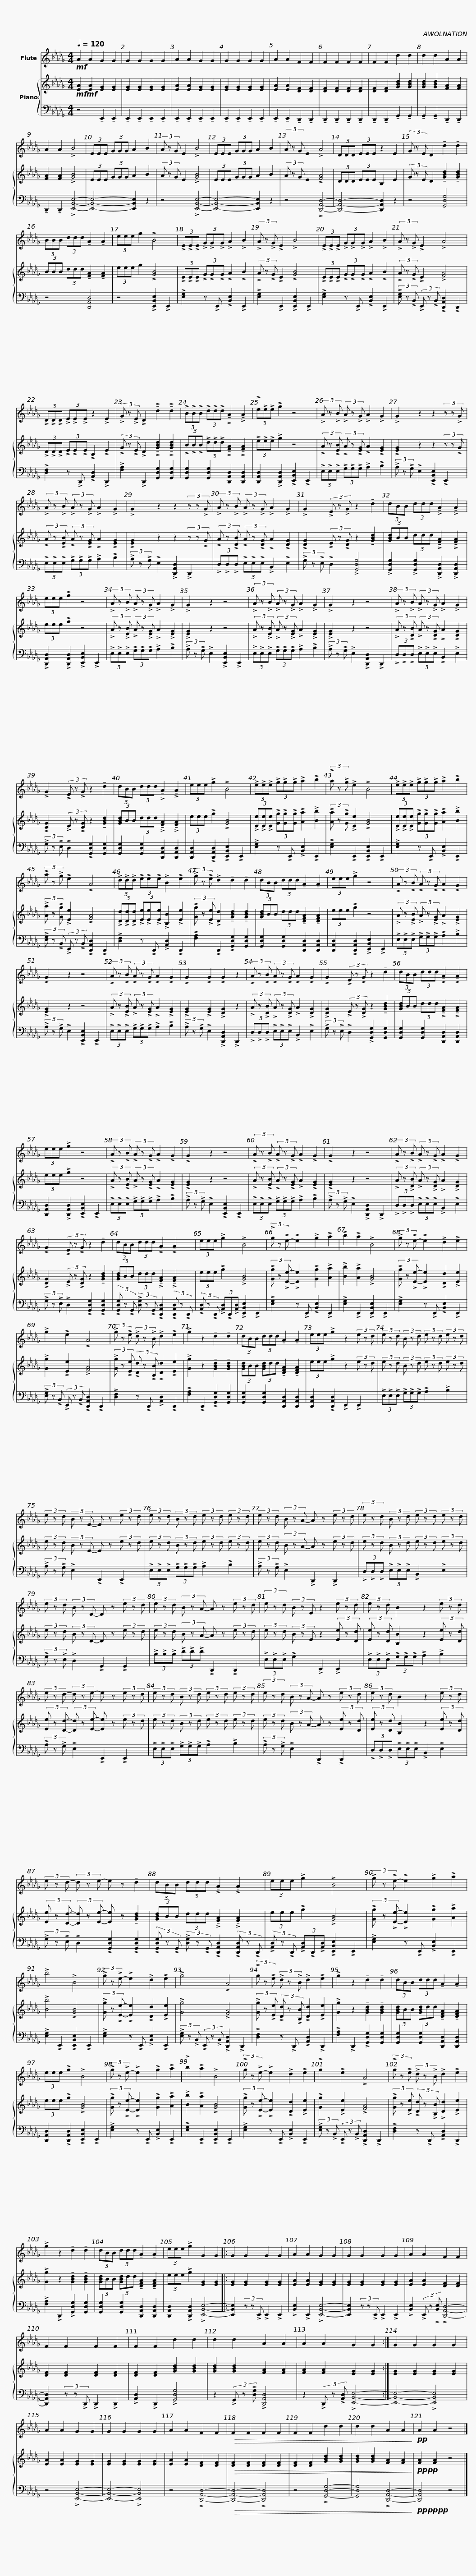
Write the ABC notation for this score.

X:1
%%score 1 { 2 | 3 }
L:1/8
Q:1/4=120
M:4/4
I:linebreak $
K:Db
V:1 treble
V:2 treble
V:3 bass
V:1
!mf! A2 A2 G2 G2 | G2 G2 G2 G2 | A2 A2 G2 G2 | G2 G2 G2 G2 | A2 A2 F2 F2 | %5
 F2 F2 F2 F2 | F2 F2 d2 d2 | d2 d2 A2 A2 | A2 A2 !>!B4 |$ (3EEE (3GGG A2 B2 | %10
 (3A z G E2 !>!B4 | (3EEE (3GGG A2 B2 | (3A z G E2 !>!A4 | (3DDD (3EEE z2 E2 | (3G z E D2 !tenuto!d2 !tenuto!d2 | %15
 (3BBB (3ddd !tenuto!A2 !tenuto!A2 |$ (3eee g2 !>!B4 | (3!>!E!>!E!>!E (3!>!G!>!G!>!G !>!A2 !>!B2 | (3!>!A z !>!G !>!E2 !>!B4 | (3!>!E!>!E!>!E (3!>!G!>!G!>!G !>!A2 !>!B2 | %20
 (3!>!A z !>!G !>!E2 !>!A4 | (3!>!D!>!D!>!D (3!>!E!>!E!>!E z2 !>!E2 |$ (3!>!G z !>!E !>!D2 !>!!tenuto!d2 !>!!tenuto!d2 | (3!>!B!>!B!>!B (3!>!d!>!d!>!d !>!!tenuto!A2 !>!!tenuto!A2 | (3!>!e!>!e!>!e !>!g2 z4 | %25
 (3!>!A z !>!B (3!>!A z !>!G !>!A2 !>!G2 | !>!G2 z2 z2 (3z z !>!G | (3!>!A z !>!B (3!>!A z !>!G !>!A2 !>!G2 |$ !>!G2 z2 z2 (3z z !>!G | (3!>!A z !>!B (3!>!A z !>!G !>!A2 !>!G2 | %30
 !>!G2 (3!>!E z !>!G z2 !tenuto!d2 | (3dBB (3ddd !>!!tenuto!A2 !>!!tenuto!A2 | (3eee !>!g2 z4 | (3!>!A z !>!B (3!>!A z !>!G !>!A2 !>!G2 |$ !>!G2 z2 z4 | %35
 (3!>!A z !>!B (3!>!A z !>!G !>!A2 !>!G2 | !>!G2 z2 z4 | (3!>!A z !>!B (3!>!A z !>!G !>!A2 !>!G2 | !>!G2 (3!>!E z !>!G z2 !tenuto!d2 | (3dBB (3ddd !>!!tenuto!A2 !>!!tenuto!A2 |$ %40
 (3eee !>!g2 !>!B4 | (3!>!e!>!e!>!e (3!>!g!>!g!>!g !>!a2 !>!b2 | (3!>!a z !>!g !>!e2 !>!B4 | (3!>!e!>!e!>!e (3!>!g!>!g!>!g !>!a2 !>!b2 | (3!>!a z !>!g !>!e2 !>!A4 | %45
 (3!>!d!>!d!>!d (3!>!e!>!e!>!e !>!B2 !>!e2 |$ (3!>!g z !>!e !>!d2 !tenuto!d2 !tenuto!d2 | (3dBB (3ddd !tenuto!A2 !tenuto!A2 | (3eee !>!g2 z4 | (3!>!A z !>!B (3!>!A z !>!G !>!A2 !>!G2 | %50
 !>!G2 z2 z4 | (3!>!A z !>!B (3!>!A z !>!G !>!A2 !>!G2 |$ !>!G2 !>!G2 !>!G2 z2 | (3!>!A z !>!B (3!>!A z !>!G !>!A2 !>!G2 | !>!G2 (3!>!E z !>!G z2 !tenuto!d2 | %55
 (3dBB (3ddd !>!!tenuto!A2 !>!!tenuto!A2 | (3eee !>!g2 z4 | (3!>!A z !>!B (3!>!A z !>!G !>!A2 !>!G2 |$ !>!G2 z2 z4 | (3!>!A z !>!B (3!>!A z !>!G !>!A2 !>!G2 | %60
 !>!G2 z2 z4 | (3!>!A z !>!B (3!>!A z !>!G !>!A2 !>!G2 | !>!G2 (3!>!E z !>!G z2 !tenuto!d2 |$ (3dBB (3ddd !>!!tenuto!A2 !>!!tenuto!A2 | (3eee !>!g2 !>!B4 | %65
 (3!>!g z !>!e- !>!e2 !>!g2 !>!a2 | !>!b2 !>!a2 !>!B4 | (3!>!g z !>!e- !>!e2 !>!d2 !>!e2 |$ !>!g2 !>!e2 !>!A4 | (3!>!g z !>!e (3!>!d z !>!B !>!d2 !>!e2 | %70
 !>!g2 z2 !tenuto!d2 !tenuto!d2 | (3dBB (3ddd !tenuto!A2 !tenuto!A2 | (3eee !>!g2 z2 (3e z d | (3e z d (3B z d (3e z d (3e z d |$ (3e z d (3B z E- E z (3e z d | %75
 (3e z d (3B z d (3e z d (3e z d | (3e z d (3B z A- A z (3e z d | (3e z d (3B z d (3e z d (3e z d |$ (3e z d (3B z D- D z (3e z d | (3e z d (3B z A- A z (3e z d | %80
 (3e z d (3B z E z2 (3e z d | (3e z d B2 z2 (3e z d |$ (3e z d- (3d z e- e z (3e z d | (3e z d (3B z d (3e z d (3e z d | (3e z d (3B z A- A z (3e z d | %85
 (3e z d B2 z2 (3e z d |$ (3e z d- (3d z e- e z !tenuto!d2 | (3dBB (3ddd !>!!tenuto!A2 !>!!tenuto!A2 | (3eee !>!g2 !>!B4 | (3!>!g z !>!e- !>!e2 !>!g2 !>!a2 | %90
 !>!b4 !>!B4 |$ (3!>!g z !>!e- !>!e2 !>!d2 !>!e2 | !>!g4 !>!A4 | (3!>!g z !>!e (3!>!d z !>!B !>!d2 !>!e2 | !>!g2 z2 !tenuto!d2 !tenuto!d2 | %95
 (3dBB (3ddd !tenuto!A2 !tenuto!A2 | (3eee !>!g2 !>!B4 |$ (3!>!g z !>!e- !>!e2 !>!g2 !>!a2 | !>!b2 !>!a2 !>!B4 | (3!>!g z !>!e- !>!e2 !>!d2 !>!e2 | %100
 !>!g2 !>!e2 !>!A4 | (3!>!g z !>!e (3!>!d z !>!B !>!d2 !>!e2 | !>!g2 z2 !tenuto!d2 !tenuto!d2 |$ (3dBB (3ddd !tenuto!A2 !tenuto!A2 | (3eee !>!g2 G2 G2 |: %105
 G2 G2 G2 G2 | A2 A2 G2 G2 | G2 G2 G2 G2 | A2 A2 F2 F2 | F2 F2 F2 F2 |$ %110
 F2 F2 d2 d2 | d2 d2 A2 A2 | A2 A2 G2 G2 :| G2 G2 G2 G2 | A2 A2 G2 G2 | %115
 G2 G2 G2 G2 | A2 A2 F2 F2 |!>(! F2 F2 F2 F2 | F2 F2 d2 d2 | d2 d2 A2 A2!>)! |$ %120
!pp! A2 A2 z4 |] %121
V:2
!mf!!mf! [EA]2 [EA]2 [EG]2 [EG]2 | [EG]2 [EG]2 [EG]2 [EG]2 | [EA]2 [EA]2 [EG]2 [EG]2 | [EG]2 [EG]2 [EG]2 [EG]2 | [EA]2 [EA]2 [DF]2 [DF]2 | %5
 [DF]2 [DF]2 [DF]2 [DF]2 | [DF]2 [DF]2 [GBd]2 [GBd]2 | [GBd]2 [GBd]2 [FA]2 [FA]2 | [FA]2 [FA]2 !>![GB]4 |$ (3EEE (3GGG A2 B2 | %10
 (3A z G E2 !>![GB]4 | (3EEE (3GGG A2 B2 | (3A z G E2 !>![FA]4 | (3DDD (3EEE B,2 E2 | (3G z E D2 !tenuto![GBd]2 !tenuto![GBd]2 | %15
 (3BBB (3ddd !tenuto![FA]2 !tenuto![FA]2 |$ (3eee g2 !>![GB]4 | (3!>!E!>!E!>!E (3!>!G!>!G!>!G !>!A2 !>!B2 | (3!>!A z !>!G !>!E2 !>![GB]4 | (3!>!E!>!E!>!E (3!>!G!>!G!>!G !>!A2 !>!B2 | %20
 (3!>!A z !>!G !>!E2 !>![FA]4 | (3!>!D!>!D!>!D (3!>!E!>!E!>!E !>!B,2 !>!E2 |$ (3!>!G z !>!E !>!D2 !>!!tenuto![GBd]2 !>!!tenuto![GBd]2 | (3!>!B!>!B!>!B (3!>!d!>!d!>!d !>!!tenuto![FA]2 !>!!tenuto![FA]2 | (3!>!e!>!e!>!e !>!g2 z4 | %25
 (3!>!A z !>![EB] (3!>!A z !>![EG] !>!A2 !>![EG]2 | !>![EG]2 z2 z2 (3z z !>!G | (3!>!A z !>![EB] (3!>!A z !>![EG] !>!A2 !>![EG]2 |$ !>![EG]2 z2 z2 (3z z !>!G | (3!>!A z !>![DB] (3!>!A z !>![DG] !>!A2 !>![DG]2 | %30
 !>![DG]2 (3!>!E z !>![DG] z2 !tenuto![GBd]2 | (3[GBd]BB (3ddd !>!!tenuto![FA]2 !>!!tenuto![FA]2 | (3eee !>!g2 z4 | (3!>!A z !>![EB] (3!>!A z !>![EG] !>!A2 !>![EG]2 |$ !>![EG]2 z2 z4 | %35
 (3!>!A z !>![EB] (3!>!A z !>![EG] !>!A2 !>![EG]2 | !>![EG]2 z2 z4 | (3!>!A z !>![DB] (3!>!A z !>![DG] !>!A2 !>![DG]2 | !>![DG]2 (3!>!E z !>![DG] z2 !tenuto![GBd]2 | (3[GBd]BB (3ddd !>!!tenuto![FA]2 !>!!tenuto![FA]2 |$ %40
 (3eee !>!g2 !>![GB]4 | (3!>![Ee]!>![Ee]!>![Ee] (3!>![Gg]!>![Gg]!>![Gg] !>![Aa]2 !>![Bb]2 | (3!>![Aa] z !>![Gg] !>![Ee]2 !>![GB]4 | (3!>![Ee]!>![Ee]!>![Ee] (3!>![Gg]!>![Gg]!>![Gg] !>![Aa]2 !>![Bb]2 | (3!>![Aa] z !>![Gg] !>![Ee]2 !>![FA]4 | %45
 (3!>![Dd]!>![Dd]!>![Dd] (3!>![Ee]!>![Ee]!>![Ee] !>![B,B]2 !>![Ee]2 |$ (3!>![Gg] z !>![Ee] !>![Dd]2 !tenuto![GBd]2 !tenuto![GBd]2 | (3[GBd]BB (3ddd !tenuto![DFA]2 !tenuto![DFA]2 | (3eee !>!g2 z4 | (3!>!A z !>![EB] (3!>!A z !>![EG] !>!A2 !>![EG]2 | %50
 !>![EG]2 z2 z4 | (3!>!A z !>![EB] (3!>!A z !>![EG] !>!A2 !>![EG]2 |$ !>![EG]2 !>![EG]2 !>![DG]2 z2 | (3!>!A z !>![DB] (3!>!A z !>![DG] !>!A2 !>![DG]2 | !>![DG]2 (3!>!E z !>![DG] z2 !tenuto![GBd]2 | %55
 (3[GBd]BB (3ddd !>!!tenuto![FA]2 !>!!tenuto![FA]2 | (3eee !>!g2 z4 | (3!>!A z !>![EB] (3!>!A z !>![EG] !>!A2 !>![EG]2 |$ !>![EG]2 z2 z4 | (3!>!A z !>![EB] (3!>!A z !>![EG] !>!A2 !>![EG]2 | %60
 !>![EG]2 z2 z4 | (3!>!A z !>![DB] (3!>!A z !>![DG] !>!A2 !>![DG]2 | !>![DG]2 (3!>!E z !>![DG] z2 !tenuto![GBd]2 |$ (3[GBd]BB (3ddd !>!!tenuto![FA]2 !>!!tenuto![FA]2 | (3eee !>!g2 !>![GB]4 | %65
 (3!>![Gg] z !>![Ee]- !>![Ee]2 !>![Gg]2 !>![Aa]2 | !>![Bb]2 !>![Aa]2 !>![GB]4 | (3!>![Gg] z !>![Ee]- !>![Ee]2 !>![Dd]2 !>![Ee]2 |$ !>![Gg]2 !>![Ee]2 !>![FA]4 | (3!>![Gg] z !>![Ee] (3!>![Dd] z !>![B,B] !>![Dd]2 !>![Ee]2 | %70
 !>![Gg]2 z2 !tenuto![GBd]2 !tenuto![GBd]2 | (3[GBd]BB (3[GBd]dd !tenuto![DFA]2 !tenuto![DFA]2 | (3eee !>!g2 z2 (3e z d | (3e z d (3B z d (3e z d (3e z d |$ (3e z d (3B z E- E z (3e z d | %75
 (3e z d (3B z d (3e z d (3e z d | (3e z d (3B z A- A z (3e z d | (3e z d (3B z d (3e z d (3e z d |$ (3e z d (3B z D- D z (3e z d | (3e z d (3B z A- A z (3e z d | %80
 (3e z d (3B z E z2 (3[Ee] z [Dd] | (3[Ee] z [Dd] [B,B]2 z2 (3[Ee] z [Dd] |$ (3[Ee] z [Dd]- (3[Dd] z [Ee]- [Ee] z (3e z d | (3e z d (3B z d (3e z d (3e z d | (3e z d (3B z A- A z (3[Ee] z [Dd] | %85
 (3[Ee] z [Dd] [B,B]2 z2 (3[Ee] z [Dd] |$ (3[Ee] z [Dd]- (3[Dd] z [Ee]- [Ee] z !tenuto![GBd]2 | (3[GBd]BB (3ddd !>!!tenuto![FA]2 !>!!tenuto![FA]2 | (3eee !>!g2 !>![GB]4 | (3!>![Gg] z !>![Ee]- !>![Ee]2 !>![Gg]2 !>![Aa]2 | %90
 !>![Bb]4 !>![GB]4 |$ (3!>![Gg] z !>![Ee]- !>![Ee]2 !>![Dd]2 !>![Ee]2 | !>![Gg]4 !>![FA]4 | (3!>![Gg] z !>![Ee] (3!>![Dd] z !>![B,B] !>![Dd]2 !>![Ee]2 | !>![Gg]2 z2 !tenuto![GBd]2 !tenuto![GBd]2 | %95
 (3[GBd]BB (3[GBd]dd !tenuto![DFA]2 !tenuto![DFA]2 | (3eee !>!g2 !>![GB]4 |$ (3!>![Gg] z !>![Ee]- !>![Ee]2 !>![Gg]2 !>![Aa]2 | !>![Bb]2 !>![Aa]2 !>![GB]4 | (3!>![Gg] z !>![Ee]- !>![Ee]2 !>![Dd]2 !>![Ee]2 | %100
 !>![Gg]2 !>![Ee]2 !>![FA]4 | (3!>![Gg] z !>![Ee] (3!>![Dd] z !>![B,B] !>![Dd]2 !>![Ee]2 | !>![Gg]2 z2 !tenuto![GBd]2 !tenuto![GBd]2 |$ (3[GBd]BB (3[GBd]dd !tenuto![DFA]2 !tenuto![DFA]2 | (3eee !>!g2 [EG]2 [EG]2 |: %105
 [EG]2 [EG]2 [EG]2 [EG]2 | [EA]2 [EA]2 [EG]2 [EG]2 | [EG]2 [EG]2 [EG]2 [EG]2 | [EA]2 [EA]2 [DF]2 [DF]2 | [DF]2 [DF]2 [DF]2 [DF]2 |$ %110
 [DF]2 [DF]2 [GBd]2 [GBd]2 | [GBd]2 [GBd]2 [FA]2 [FA]2 | [FA]2 [FA]2 [EG]2 [EG]2 :| [EG]2 [EG]2 [EG]2 [EG]2 | [EA]2 [EA]2 [EG]2 [EG]2 | %115
 [EG]2 [EG]2 [EG]2 [EG]2 | [EA]2 [EA]2 [DF]2 [DF]2 |!>(! [DF]2 [DF]2 [DF]2 [DF]2 | [DF]2 [DF]2 [GBd]2 [GBd]2 | [GBd]2 [GBd]2 [FA]2 [FA]2!>)! |$ %120
!pp!!pp! [FA]2 [FA]2 z4 |] %121
V:3
 z4 !tenuto!E,,2 !tenuto!E,,2 | !tenuto!E,,2 !tenuto!E,,2 !tenuto!E,,2 !tenuto!E,,2 | !tenuto!E,,2 !tenuto!E,,2 !tenuto!E,,2 !tenuto!E,,2 | !tenuto!E,,2 !tenuto!E,,2 !tenuto!E,,2 !tenuto!E,,2 | !tenuto!E,,2 !tenuto!E,,2 !tenuto!D,,2 !tenuto!D,,2 | %5
 !tenuto!D,,2 !tenuto!D,,2 !tenuto!D,,2 !tenuto!D,,2 | !tenuto!D,,2 !tenuto!D,,2 !tenuto!G,,2 !tenuto!G,,2 | !tenuto!G,,2 !tenuto!G,,2 !tenuto!D,,2 !tenuto!D,,2 | !tenuto!D,,2 !tenuto!D,,2 !>![E,,B,,E,]4- |$ [E,,B,,E,]4- [E,,B,,E,]2 z2 | %10
 z4 !>![E,,B,,E,]4- | [E,,B,,E,]4- [E,,B,,E,]2 z2 | z4 !>![D,,A,,D,]4- | [D,,A,,D,]4- [D,,A,,D,]2 z2 | z4 [G,,D,G,]4 | %15
 z4 [D,,A,,D,]4 |$ z4 !>![E,,B,,E,]2 !>!E,,2 | !>![E,G,]2 z !>!E,, !>![B,,E,]2 !>!E,,2 | !>![E,G,]2 !>!E,,2 !>![E,,B,,E,]2 !>!E,,2 | !>![E,G,]2 z !>!E,, !>![B,,E,]2 !>!E,,2 | %20
 (3!>![E,G,] z !>!B,, (3!>!E,, z !>!B,, !>![D,,A,,D,]2 !>!D,,2 | !>![D,F,]2 z !>!D,, !>![A,,D,]2 !>!D,,2 |$ !>![F,A,]2 !>!D,,2 [G,,D,G,]2 [G,,D,G,]2 | [G,,D,G,]2 [G,,D,G,]2 [D,,A,,D,]2 [D,,A,,D,]2 | [D,,A,,D,]2 !>![D,,A,,D,]2 !>![E,,B,,E,]2 !>!E,,2 | %25
 (3!>!E,!>!E,!>!E, (3!>!G,!>!G,!>!G, !>!A,2 !>!B,2 | (3!>!A, z !>!G, !>!E,2 !>![E,,B,,E,]2 !>!E,,2 | (3!>!E,!>!E,!>!E, (3!>!G,!>!G,!>!G, !>!A,2 !>!B,2 |$ (3!>!A, z !>!G, !>!E,2 !>![D,,A,,D,]2 !>!D,,2 | (3!>!D,!>!D,!>!D, (3!>!E,!>!E,!>!E, !>!B,,2 !>!E,2 | %30
 (3!>!G, z !>!E, !>!D,2 !>![G,,D,G,]4 | !>![G,,D,G,]2 !>![G,,D,G,]2 !>![D,,A,,D,]2 !>![D,,A,,D,]2 | !>![D,,A,,D,]2 !>![D,,A,,D,]2 !>![E,,B,,E,]2 !>!E,,2 | (3!>!E,!>!E,!>!E, (3!>!G,!>!G,!>!G, !>!A,2 !>!B,2 |$ (3!>!A, z !>!G, !>!E,2 !>![E,,B,,E,]2 !>!E,,2 | %35
 (3!>!E,!>!E,!>!E, (3!>!G,!>!G,!>!G, !>!A,2 !>!B,2 | (3!>!A, z !>!G, !>!E,2 !>![D,,A,,D,]2 !>!D,,2 | (3!>!D,!>!D,!>!D, (3!>!E,!>!E,!>!E, !>!B,,2 !>!E,2 | (3!>!G, z !>!E, !>!D,2 !>![G,,D,G,]2 [G,,D,G,]2 | [G,,D,G,]2 [G,,D,G,]2 [D,,A,,D,]2 [D,,A,,D,]2 |$ %40
 [D,,A,,D,]2 !>![D,,A,,D,]2 !>![E,,B,,E,]2 !>!E,,2 | !>![E,G,]2 z !>!E,, !>![B,,E,]2 !>!E,,2 | !>![E,G,]2 !>!E,,2 !>![E,,B,,E,]2 !>!E,,2 | !>![E,G,]2 z !>!E,, !>![B,,E,]2 !>!E,,2 | (3!>![E,G,] z !>!B,, (3!>!E,, z !>!B,, !>![D,,A,,D,]2 !>!D,,2 | %45
 !>![D,F,]2 z !>!D,, !>![A,,D,]2 !>!D,,2 |$ !>![F,A,]2 !>!D,,2 !>![G,,D,G,]2 [G,,D,G,]2 | [G,,D,G,]2 [G,,D,G,]2 [D,,A,,D,]2 [D,,A,,D,]2 | [D,,A,,D,]2 !>![D,,A,,D,]2 !>![E,,B,,E,]2 !>!E,,2 | (3!>!E,!>!E,!>!E, (3!>!G,!>!G,!>!G, !>!A,2 !>!B,2 | %50
 (3!>!A, z !>!G, !>!E,2 !>![E,,B,,E,]2 !>!E,,2 | (3!>!E,!>!E,!>!E, (3!>!G,!>!G,!>!G, !>!A,2 !>!B,2 |$ (3!>!A, z !>!G, !>!E,2 !>![D,,A,,D,]2 !>!D,,2 | (3!>!D,!>!D,!>!D, (3!>!E,!>!E,!>!E, !>!B,,2 !>!E,2 | (3!>!G, z !>!E, !>!D,2 !>![G,,D,G,]2 [G,,D,G,]2 | %55
 [G,,D,G,]2 [G,,D,G,]2 [D,,A,,D,]2 [D,,A,,D,]2 | [D,,A,,D,]2 !>![D,,A,,D,]2 !>![E,,B,,E,]2 !>!E,,2 | (3!>!E,!>!E,!>!E, (3!>!G,!>!G,!>!G, !>!A,2 !>!B,2 |$ (3!>!A, z !>!G, !>!E,2 !>![E,,B,,E,]2 !>!E,,2 | (3!>!E,!>!E,!>!E, (3!>!G,!>!G,!>!G, !>!A,2 !>!B,2 | %60
 (3!>!A, z !>!G, !>!E,2 !>![D,,A,,D,]2 !>!D,,2 | (3!>!D,!>!D,!>!D, (3!>!E,!>!E,!>!E, !>!B,,2 !>!E,2 | (3!>!G, z !>!E, !>!D,2 !>![G,,D,G,]2 !>![G,,D,G,]2 |$ (3!>![G,,D,G,] z !>!G,, (3!>![D,G,] z !>!G,, !>![D,,A,,D,]2 (3!>![D,,A,,D,] z !>!D,, | (3!>![A,,D,] z !>!D,, (3!>![A,,D,]!>!D,,!>![A,,D,] !>![E,,B,,E,]2 !>!E,,2 | %65
 !>![E,G,]2 z !>!E,, !>![B,,E,]2 !>!E,,2 | !>![E,G,]2 !>!E,,2 !>![E,,B,,E,]2 !>!E,,2 | !>![E,G,]2 z !>!E,, !>![B,,E,]2 !>!E,,2 |$ (3!>![E,G,] z !>!B,, (3!>!E,, z !>!B,, !>![D,,A,,D,]2 !>!D,,2 | !>![D,F,]2 z !>!D,, !>![A,,D,]2 !>!D,,2 | %70
 !>![F,A,]2 !>!D,,2 !>![G,,D,G,]2 [G,,D,G,]2 | [G,,D,G,]2 [G,,D,G,]2 [D,,A,,D,]2 [D,,A,,D,]2 | [D,,A,,D,]2 !>![D,,A,,D,]2 !>!E,,2 !>!E,,2 | (3!>!E,!>!E,!>!E, (3!>!G,!>!G,!>!G, !>!A,2 !>!B,2 |$ (3!>!A, z !>!G, !>!E,2 !>!E,,2 !>!E,,2 | %75
 (3!>!E,!>!E,!>!E, (3!>!G,!>!G,!>!G, !>!A,2 !>!B,2 | (3!>!A, z !>!G, !>!E,2 !>!D,,2 !>!D,,2 | (3!>!D,!>!D,!>!D, (3!>!E,!>!E,!>!E, !>!B,,2 !>!E,2 |$ (3!>!G, z !>!E, !>!D,2 !>!G,,2 !>!G,,2 | (3!>!B,!>!B,!>!B, (3!>!D!>!D!>!D !>!D,,2 !>!D,,2 | %80
 (3!>!E,!>!E,!>!E, !>!G,2 !>!E,,2 !>!E,,2 | (3!>!E,!>!E,!>!E, (3!>!G,!>!G,!>!G, !>!A,2 !>!B,2 |$ (3!>!A, z !>!G, !>!E,2 !>!E,,2 !>!E,,2 | (3!>!E,!>!E,!>!E, (3!>!G,!>!G,!>!G, !>!A,2 !>!B,2 | (3!>!A, z !>!G, !>!E,2 !>!D,,2 !>!D,,2 | %85
 (3!>!D,!>!D,!>!D, (3!>!E,!>!E,!>!E, !>!B,,2 !>!E,2 |$ (3!>!G, z !>!E, !>!D,2 !>![G,,D,G,]2 !>![G,,D,G,]2 | (3!>![G,,D,G,] z !>!G,, (3!>![D,G,] z !>!G,, !>![D,,A,,D,]2 (3!>![D,,A,,D,] z !>!D,, | (3!>![A,,D,] z !>!D,, (3!>![A,,D,]!>!D,,!>![A,,D,] !>![E,,B,,E,]2 !>!E,,2 | !>![E,G,]2 z !>!E,, !>![B,,E,]2 !>!E,,2 | %90
 !>![E,G,]2 !>!E,,2 !>![E,,B,,E,]2 !>!E,,2 |$ !>![E,G,]2 z !>!E,, !>![B,,E,]2 !>!E,,2 | (3!>![E,G,] z !>!B,, (3!>!E,, z !>!B,, !>![D,,A,,D,]2 !>!D,,2 | !>![D,F,]2 z !>!D,, !>![A,,D,]2 !>!D,,2 | !>![F,A,]2 !>!D,,2 !>![G,,D,G,]2 [G,,D,G,]2 | %95
 [G,,D,G,]2 [G,,D,G,]2 [D,,A,,D,]2 [D,,A,,D,]2 | [D,,A,,D,]2 !>![D,,A,,D,]2 !>![E,,B,,E,]2 !>!E,,2 |$ !>![E,G,]2 z !>!E,, !>![B,,E,]2 !>!E,,2 | !>![E,G,]2 !>!E,,2 !>![E,,B,,E,]2 !>!E,,2 | !>![E,G,]2 z !>!E,, !>![B,,E,]2 !>!E,,2 | %100
 (3!>![E,G,] z !>!B,, (3!>!E,, z !>!B,, !>![D,,A,,D,]2 !>!D,,2 | !>![D,F,]2 z !>!D,, !>![A,,D,]2 !>!D,,2 | !>![F,A,]2 !>!D,,2 !>![G,,D,G,]2 [G,,D,G,]2 |$ [G,,D,G,]2 [G,,D,G,]2 [D,,A,,D,]2 [D,,A,,D,]2 | [D,,A,,D,]2 !>![D,,A,,D,]2 !>![E,,B,,E,]4- |: %105
 [E,,B,,E,]2 (3z z !>!E,, !>!E,,2 !>!E,,2 | !>![B,,E,]2 !>!E,,2 !>![E,,B,,E,]4- | [E,,B,,E,]2 (3z z !>!E,, !>!E,,2 !>!E,,2 | !>![B,,E,]2 (3!>!E,, z !>![B,,E,] !>![D,,A,,D,]4- | [D,,A,,D,]2 (3z z !>!D,, !>!D,,2 !>!D,,2 |$ %110
 !>![A,,D,]2 !>!D,,2 !>![G,,D,G,]4 | z2 (3!>!G,, z !>![D,G,] !>![D,,A,,D,]4 | z2 (3!>!D,, z !>![A,,D,] !>![E,,B,,E,]4- :| [E,,B,,E,]4- !>![E,,B,,E,]4 | z4 !>![E,,B,,E,]4- | %115
 [E,,B,,E,]4- !>![E,,B,,E,]4 | z4 !>![D,,A,,D,]4- |!>(! [D,,A,,D,]4- !>![D,,A,,D,]4 | z4 !>![G,,D,G,]4- | [G,,D,G,]4 !>![D,,A,,D,]4-!>)! |$ %120
!pp!!pp!!pp! [D,,A,,D,]4 z4 |] %121
